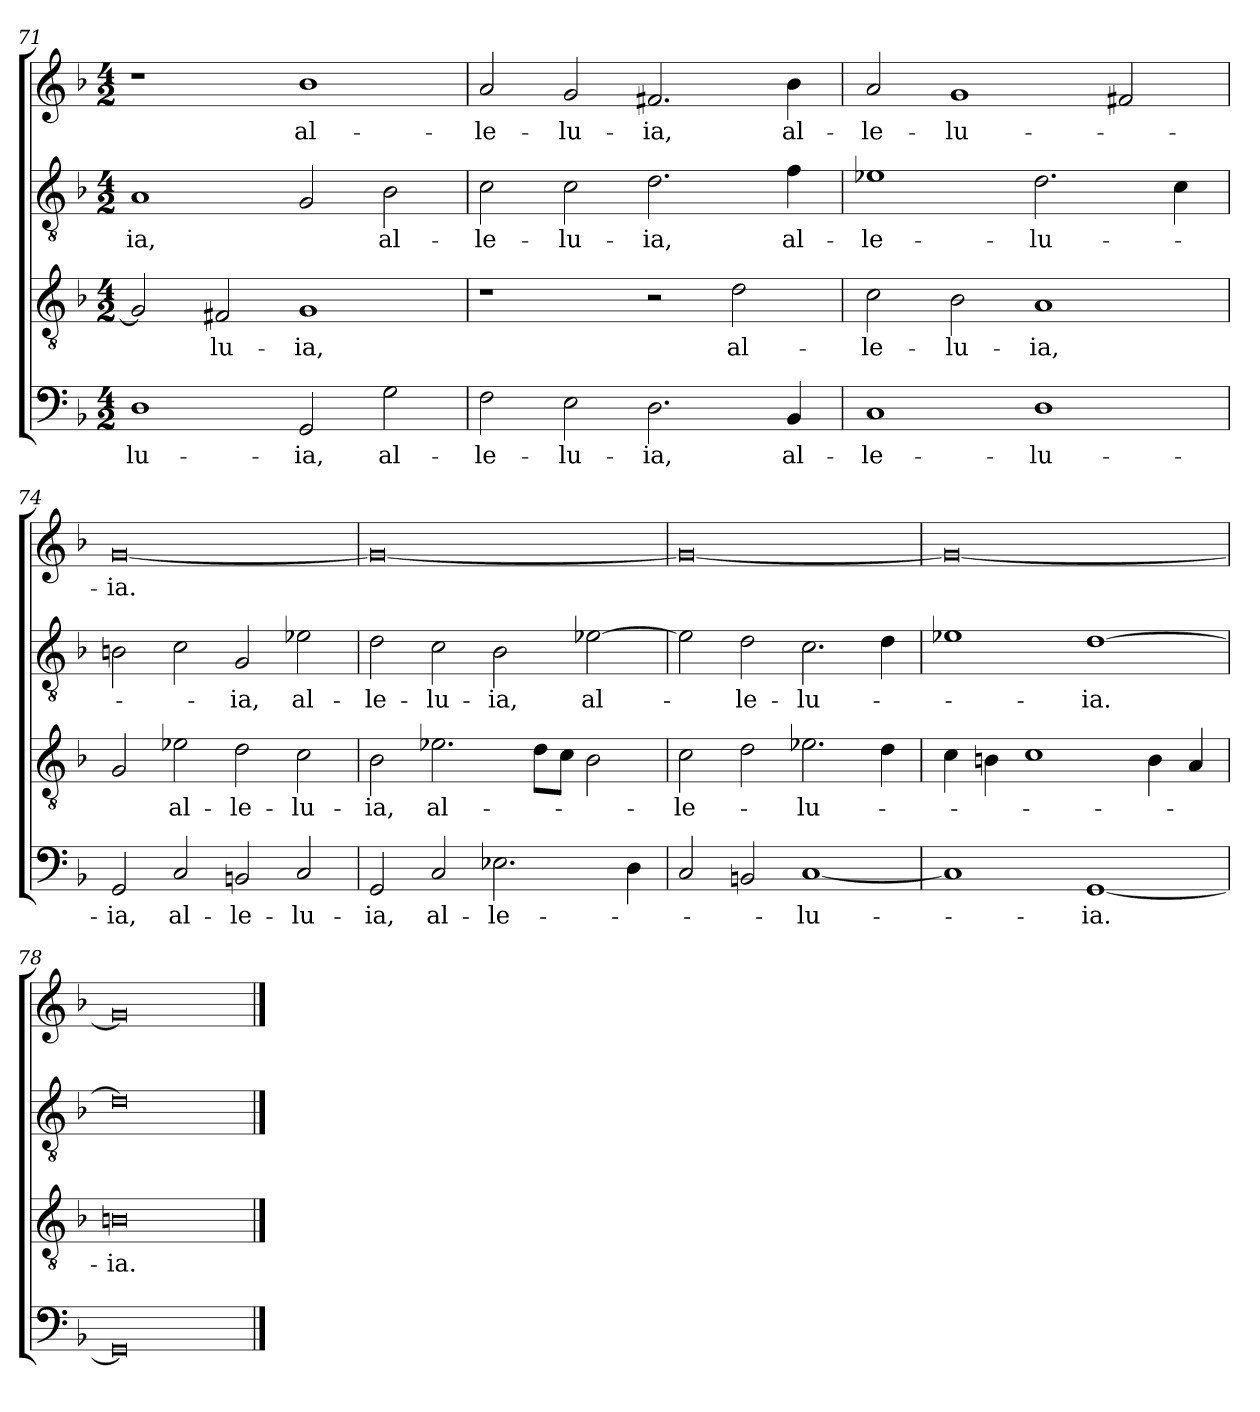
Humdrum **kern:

**kern	**text	**kern	**text	**kern	**text	**kern	**text
*part4	*part4	*part3	*part3	*part2	*part2	*part1	*part1
*staff4	*staff4	*staff3	*staff3	*staff2	*staff2	*staff1	*staff1
!!LO:LB:g=z
*clefF4	*	*clefGv2	*	*clefGv2	*	*clefG2	*
*k[b-]	*	*k[b-]	*	*k[b-]	*	*k[b-]	*
*F:	*	*F:	*	*F:	*	*F:	*
*M4/2	*	*M4/2	*	*M4/2	*	*M4/2	*
=71	=71	=71	=71	=71	=71	=71	=71
!	!LO:LY:b	!	!	!	!LO:LY:b	!	!
1D	-lu-	2G/]	.	1A	-ia,	1r	.
!	!	!	!LO:LY:b	!	!	!	!
.	.	2F#X/	-lu-	.	.	.	.
!	!LO:LY:b	!	!LO:LY:b	!	!	!	!LO:LY:b
2GG/	-ia,	1G	-ia,	2G/	.	1b-	al-
!	!LO:LY:b	!	!	!	!LO:LY:b	!	!
2G\	al-	.	.	2B-\	al-	.	.
=72	=72	=72	=72	=72	=72	=72	=72
!	!LO:LY:b	!	!	!	!LO:LY:b	!	!LO:LY:b
2F\	-le-	1r	.	2c\	-le-	2a/	-le-
!	!LO:LY:b	!	!	!	!LO:LY:b	!	!LO:LY:b
2E\	-lu-	.	.	2c\	-lu-	2g/	-lu-
!	!LO:LY:b	!	!	!	!LO:LY:b	!	!LO:LY:b
2.D\	-ia,	2r	.	2.d\	-ia,	2.f#X/	-ia,
!	!	!	!LO:LY:b	!	!	!	!
.	.	2d\	al-	.	.	.	.
!	!LO:LY:b	!	!	!	!LO:LY:b	!	!LO:LY:b
4BB-/	al-	.	.	4f\	al-	4b-\	al-
=73	=73	=73	=73	=73	=73	=73	=73
!	!LO:LY:b	!	!LO:LY:b	!	!LO:LY:b	!	!LO:LY:b
1C	-le-	2c\	-le-	1e-X	-le-	2a/	-le-
!	!	!	!LO:LY:b	!	!	!	!LO:LY:b
.	.	2B-\	-lu-	.	.	1g	-lu-
!	!LO:LY:b	!	!LO:LY:b	!	!LO:LY:b	!	!
1D	-lu-	1A	-ia,	2.d\	-lu-	.	.
.	.	.	.	.	.	2f#X/	.
.	.	.	.	4c\	.	.	.
=74	=74	=74	=74	=74	=74	=74	=74
!	!LO:LY:b	!	!	!	!	!	!LO:LY:b
2GG/	-ia,	2G/	.	2Bn\	.	[0g	-ia.
!	!LO:LY:b	!	!LO:LY:b	!	!	!	!
2C/	al-	2e-X\	al-	2c\	.	.	.
!	!LO:LY:b	!	!LO:LY:b	!	!LO:LY:b	!	!
2BBn/	-le-	2d\	-le-	2G/	-ia,	.	.
!	!LO:LY:b	!	!LO:LY:b	!	!LO:LY:b	!	!
2C/	-lu-	2c\	-lu-	2e-X\	al-	.	.
=75	=75	=75	=75	=75	=75	=75	=75
!	!LO:LY:b	!	!LO:LY:b	!	!LO:LY:b	!	!
2GG/	-ia,	2B-\	-ia,	2d\	-le-	0g_	.
!	!LO:LY:b	!	!LO:LY:b	!	!LO:LY:b	!	!
2C/	al-	2.e-X\	al-	2c\	-lu-	.	.
!	!LO:LY:b	!	!	!	!LO:LY:b	!	!
2.E-X\	-le-	.	.	2B-\	-ia,	.	.
.	.	8d\L	.	.	.	.	.
.	.	8c\J	.	.	.	.	.
!	!	!	!	!	!LO:LY:b	!	!
.	.	2B-\	.	[2e-X\	al-	.	.
4D\	.	.	.	.	.	.	.
!!LO:LB:g=z
=76	=76	=76	=76	=76	=76	=76	=76
!	!	!	!LO:LY:b	!	!	!	!
2C/	.	2c\	-le-	2e-\]	.	0g_	.
!	!	!	!	!	!LO:LY:b	!	!
2BBn/	.	2d\	.	2d\	-le-	.	.
!	!LO:LY:b	!	!LO:LY:b	!	!LO:LY:b	!	!
[1C	-lu-	2.e-X\	-lu-	2.c\	-lu-	.	.
.	.	4d\	.	4d\	.	.	.
=77	=77	=77	=77	=77	=77	=77	=77
1C]	.	4c\	.	1e-X	.	0g_	.
.	.	4Bn\	.	.	.	.	.
.	.	1c	.	.	.	.	.
!	!LO:LY:b	!	!	!	!LO:LY:b	!	!
[1GG	-ia.	.	.	[1d	-ia.	.	.
.	.	4B\	.	.	.	.	.
.	.	4A/	.	.	.	.	.
=78	=78	=78	=78	=78	=78	=78	=78
!	!	!	!LO:LY:b	!	!	!	!
0GG]	.	0Bn	-ia.	0d]	.	0g]	.
==	==	==	==	==	==	==	==
*-	*-	*-	*-	*-	*-	*-	*-
